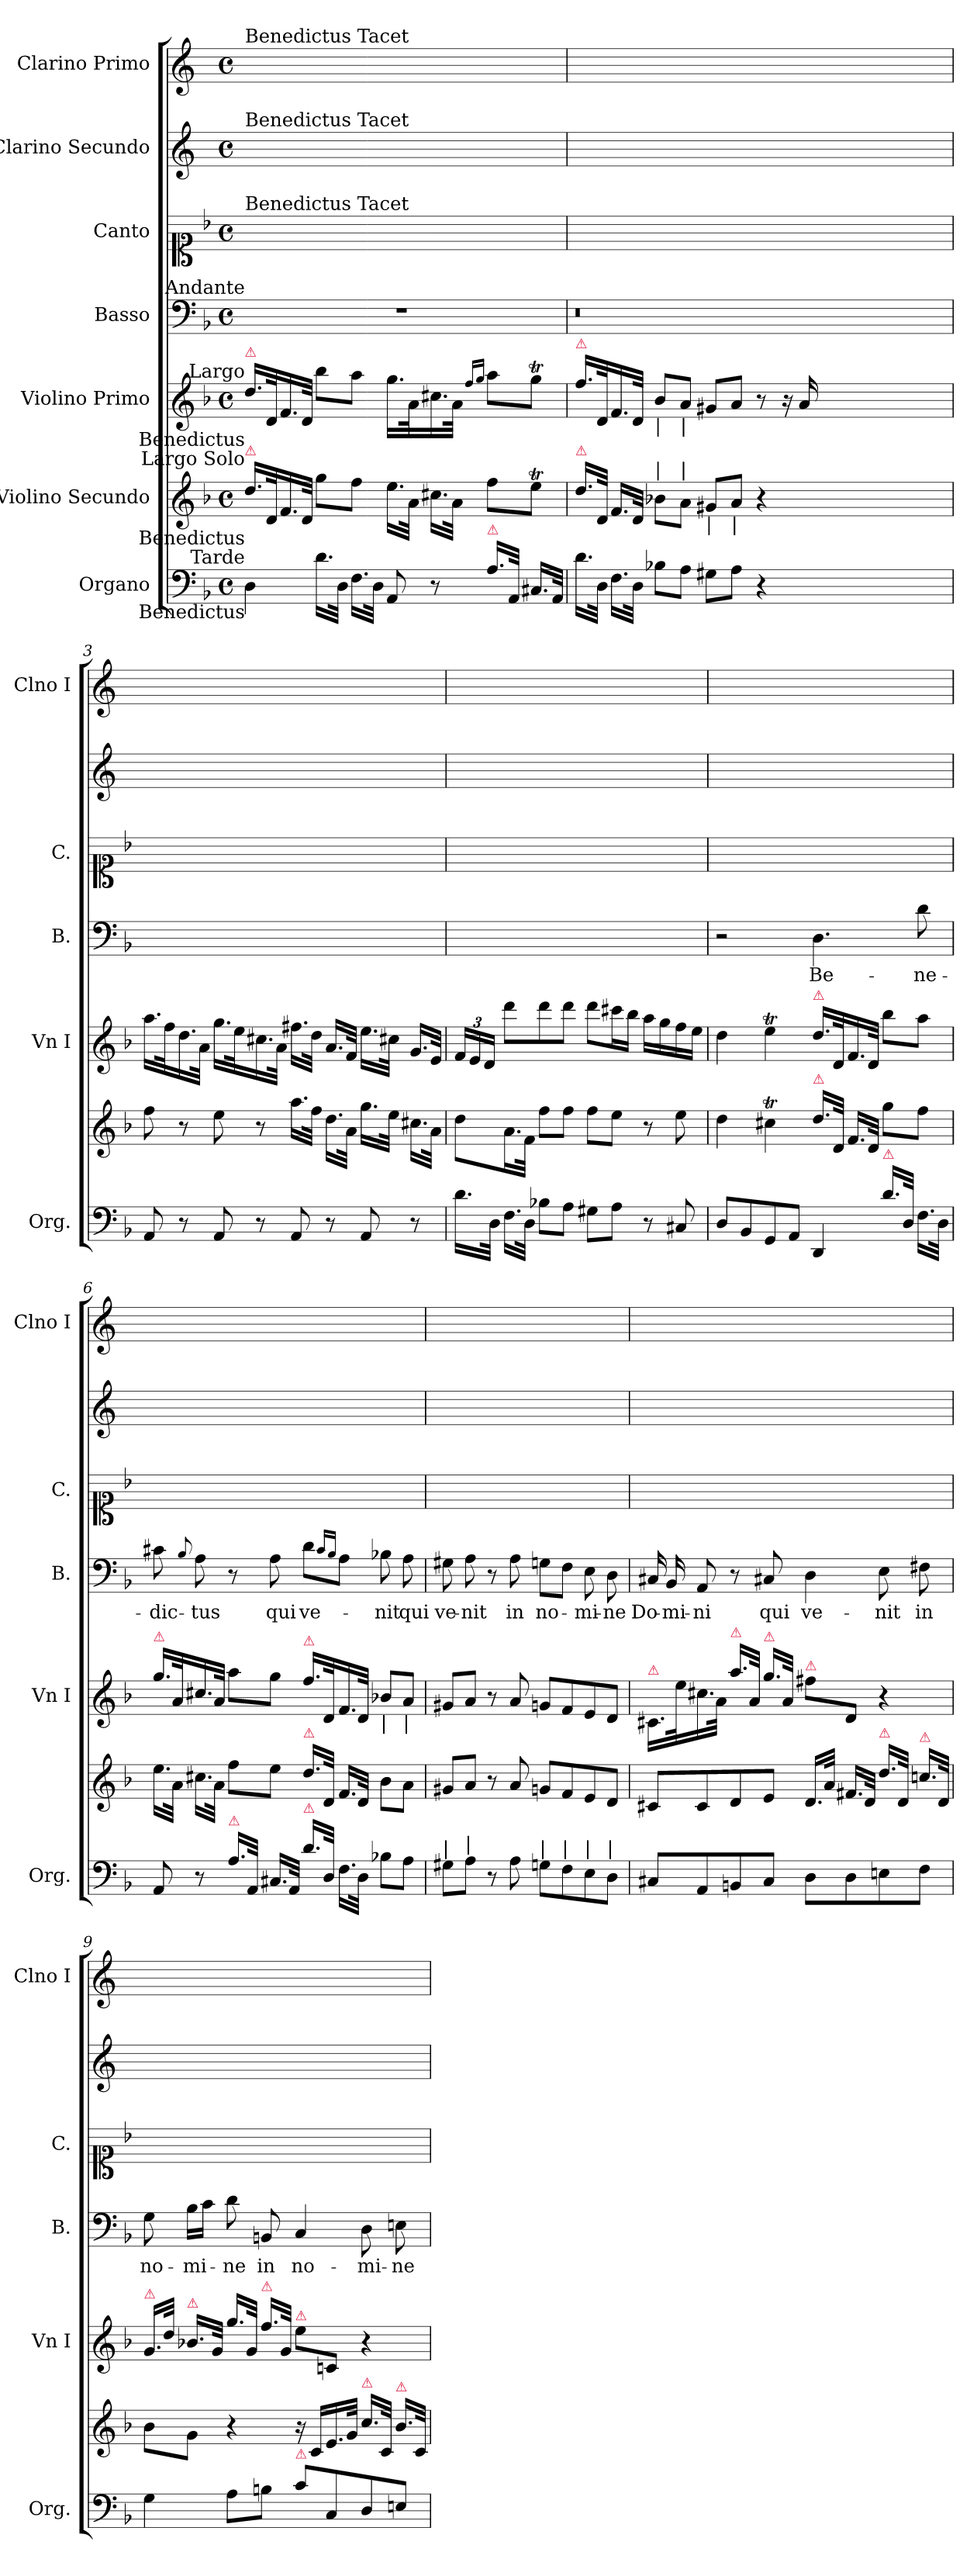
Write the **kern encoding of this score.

**kern	**kern	**dynam	**kern	**dynam	**kern	**text	**kern	**kern	**kern
*part7	*part6	*part6	*part5	*part5	*part4	*part4	*part3	*part2	*part1
*staff7	*staff6	*staff6	*staff5	*staff5	*staff4	*staff4	*staff3	*staff2	*staff1
*I"Organo	*I"Violino Secundo	*	*I"Violino Primo	*	*I"Basso	*	*I"Canto	*I"Clarino Secundo	*I"Clarino Primo
*I'Org.	*	*	*I'Vn I	*	*I'B.	*	*I'C.	*	*I'Clno I
*clefF4	*clefG2	*	*clefG2	*	*clefF4	*	*clefC1	*clefG2	*clefG2
*	*	*	*	*	*	*	*	*ITrd-1c-2	*ITrd-1c-2
*k[b-]	*k[b-]	*	*k[b-]	*	*k[b-]	*	*k[b-]	*k[f#c#]	*k[f#c#]
*	*	*	*	*	*	*	*	*D:	*D:
*M4/4	*M4/4	*	*M4/4	*	*M4/4	*	*M4/4	*M4/4	*M4/4
*met(c)	*met(c)	*	*met(c)	*	*met(c)	*	*met(c)	*met(c)	*met(c)
=1	=1	=1	=1	=1	=1	=1	=1	=1	=1
!	!	!	!	!	!	!	!	!	!LO:TX:a:t=Benedictus Tacet
!	!	!	!	!	!	!	!	!LO:TX:a:t=Benedictus Tacet	!
!	!	!	!	!	!	!	!LO:TX:a:t=Benedictus Tacet	!	!
!	!	!	!	!	!LO:TX:a:rj:t=Andante	!	!	!	!
!	!	!	!LO:TX:a:color=crimson:t=⚠	!	!	!	!	!	!
!	!	!	!LO:TX:b:rj:t=Benedictus	!	!	!	!	!	!
!	!	!	!LO:TX:a:rj:t=Largo	!	!	!	!	!	!
!	!LO:TX:a:color=crimson:t=⚠	!	!	!	!	!	!	!	!
!	!LO:TX:b:rj:t=Benedictus	!	!	!	!	!	!	!	!
!	!LO:TX:a:rj:t=Largo Solo	!	!	!	!	!	!	!	!
!LO:TX:b:rj:t=Benedictus	!	!	!	!	!	!	!	!	!
!LO:TX:a:rj:t=Tarde	!	!	!	!	!	!	!	!	!
4D\	16.dd\LL	.	16.dd\LL	.	1r	.	1ryy	1ryy	1ryy
.	32d/K	.	32d/K	.	.	.	.	.	.
.	16.f/	.	16.f/	.	.	.	.	.	.
.	32d/JJk	.	32d/JJk	.	.	.	.	.	.
16.d\LL	8gg\L	.	8bb-\L	.	.	.	.	.	.
32D\JJk	.	.	.	.	.	.	.	.	.
16.F\LL	8ff\J	.	8aa\J	.	.	.	.	.	.
32D\JJk	.	.	.	.	.	.	.	.	.
8AA/	16.ee\LL	.	16.gg\LL	.	.	.	.	.	.
.	32a\JJk	.	32a\K	.	.	.	.	.	.
8r	16.cc#X\LL	.	16.cc#X\	.	.	.	.	.	.
.	32a\JJk	.	32a\JJk	.	.	.	.	.	.
.	.	.	16qqff/LL	.	.	.	.	.	.
.	.	.	16qqgg/JJ	.	.	.	.	.	.
!LO:TX:a:color=crimson:t=⚠	!	!	!	!	!	!	!	!	!
16.A\LL	8ff\L	.	8aa\L	.	.	.	.	.	.
32AA/JJk	.	.	.	.	.	.	.	.	.
16.C#X/LL	8eet\J	.	8ggT\J	.	.	.	.	.	.
32AA/JJk	.	.	.	.	.	.	.	.	.
=2	=2	=2	=2	=2	=2	=2	=2	=2	=2
!	!	!	!LO:TX:a:color=crimson:t=⚠	!	!	!	!	!	!
!	!LO:TX:a:color=crimson:t=⚠	!	!	!	!	!	!	!	!
16.d\LL	16.dd\LL	.	16.ff\LL	.	0.r	.	1ryy	1ryy	1ryy
32D\JJk	32d/JJk	.	32d/K	.	.	.	.	.	.
16.F\LL	16.f/LL	.	16.f/	.	.	.	.	.	.
32D\JJk	32d/JJk	.	32d/JJk	.	.	.	.	.	.
!	!	!	!LO:TX:b:t=|	!	!	!	!	!	!
!	!LO:TX:a:t=|	!	!	!	!	!	!	!	!
8B-X\L	8b-X\L	.	8b-/L	.	.	.	.	.	.
!	!	!	!LO:TX:b:t=|	!	!	!	!	!	!
!	!LO:TX:a:t=|	!	!	!	!	!	!	!	!
8A\J	8a\J	.	8a/J	.	.	.	.	.	.
!	!LO:TX:b:t=|	!	!	!	!	!	!	!	!
8G#X\L	8g#X/L	.	8g#X/L	.	.	.	.	.	.
!	!LO:TX:b:t=|	!	!	!	!	!	!	!	!
8A\J	8a/J	.	8a/J	.	.	.	.	.	.
4r	4r	.	8r	.	.	.	.	.	.
.	.	.	16r	.	.	.	.	.	.
.	.	.	16a/	.	.	.	.	.	.
0ryy	0ryy	.	0ryy	.	.	.	0ryy	0ryy	0ryy
=3	=3	=3	=3	=3	=3	=3	=3	=3	=3
8AA/	8ff\	.	16.aa\LL	.	1ryy	.	1ryy	1ryy	1ryy
.	.	.	32ff\K	.	.	.	.	.	.
8r	8r	.	16.dd\	.	.	.	.	.	.
.	.	.	32a\JJk	.	.	.	.	.	.
8AA/	8ee\	.	16.gg\LL	.	.	.	.	.	.
.	.	.	32ee\K	.	.	.	.	.	.
8r	8r	.	16.cc#X\	.	.	.	.	.	.
.	.	.	32a\JJk	.	.	.	.	.	.
8AA/	16.aa\LL	.	16.ff#X\LL	.	.	.	.	.	.
.	32ff\JJk	.	32dd\JJk	.	.	.	.	.	.
8r	16.dd\LL	.	16.a/LL	.	.	.	.	.	.
.	32a\JJk	.	32f/JJk	.	.	.	.	.	.
8AA/	16.gg\LL	.	16.ee\LL	.	.	.	.	.	.
.	32ee\JJk	.	32cc#X\JJk	.	.	.	.	.	.
8r	16.cc#X\LL	.	16.g/LL	.	.	.	.	.	.
.	32a\JJk	.	32e/JJk	.	.	.	.	.	.
=4	=4	=4	=4	=4	=4	=4	=4	=4	=4
16.d\LL	8dd\L	.	24f/LL	.	1ryy	.	1ryy	1ryy	1ryy
.	.	.	24e/	.	.	.	.	.	.
.	.	.	24d/JJ	.	.	.	.	.	.
32D\JJk	.	.	.	.	.	.	.	.	.
16.F\LL	16.a\L	.	8ddd\L	.	.	.	.	.	.
32D\JJk	32f\JJk	.	.	.	.	.	.	.	.
8B-X\L	8ff\L	.	8ddd\	.	.	.	.	.	.
8A\J	8ff\J	.	8ddd\J	.	.	.	.	.	.
8G#X\L	8ff\L	.	8ddd\L	.	.	.	.	.	.
8A\J	8ee\J	.	16ccc#X\L	.	.	.	.	.	.
.	.	.	16bb-\JJ	.	.	.	.	.	.
8r	8r	.	16aa\LL	.	.	.	.	.	.
.	.	.	16gg\	.	.	.	.	.	.
8C#X/	8ee\	.	16ff\	.	.	.	.	.	.
.	.	.	16ee\JJ	.	.	.	.	.	.
=5	=5	=5	=5	=5	=5	=5	=5	=5	=5
8D/L	4dd\	.	4dd\	.	2r	.	1ryy	1ryy	1ryy
8BB-/	.	.	.	.	.	.	.	.	.
8GG/	4cc#Xt\	.	4eet\	.	.	.	.	.	.
8AA/J	.	.	.	.	.	.	.	.	.
!	!	!	!LO:TX:a:color=crimson:t=⚠	!	!	!	!	!	!
!	!LO:TX:a:color=crimson:t=⚠	!	!	!	!	!	!	!	!
!	!	!LO:DY:a	!	!LO:DY:a	!	!	!	!	!
4DD/	16.dd\LL	p&colon;	16.dd\LL	pia	4.D\	Be-	.	.	.
.	32d/JJk	.	32d/K	.	.	.	.	.	.
.	16.f/LL	.	16.f/	.	.	.	.	.	.
.	32d/JJk	.	32d/JJk	.	.	.	.	.	.
!LO:TX:a:color=crimson:t=⚠	!	!	!	!	!	!	!	!	!
16.d\LL	8gg\L	.	8bb-\L	.	.	.	.	.	.
32D/JJk	.	.	.	.	.	.	.	.	.
16.F\LL	8ff\J	.	8aa\J	.	8d\	-ne-	.	.	.
32D\JJk	.	.	.	.	.	.	.	.	.
=6	=6	=6	=6	=6	=6	=6	=6	=6	=6
!	!	!	!LO:TX:a:color=crimson:t=⚠	!	!	!	!	!	!
8AA/	16.ee\LL	.	16.gg\LL	.	8c#X\	-dic-	1ryy	1ryy	1ryy
.	32a\JJk	.	32a/K	.	.	.	.	.	.
.	.	.	.	.	8qqB-/	.	.	.	.
8r	16.cc#X\LL	.	16.cc#X/	.	8A\	-tus	.	.	.
.	32a\JJk	.	32a/JJk	.	.	.	.	.	.
!LO:TX:a:color=crimson:t=⚠	!	!	!	!	!	!	!	!	!
16.A\LL	8ff\L	.	8aa\L	.	8r	.	.	.	.
32AA/JJk	.	.	.	.	.	.	.	.	.
16.C#X/LL	8ee\J	.	8gg\J	.	8A\	qui	.	.	.
32AA/JJk	.	.	.	.	.	.	.	.	.
!	!	!	!LO:TX:a:color=crimson:t=⚠	!	!	!	!	!	!
!	!LO:TX:a:color=crimson:t=⚠	!	!	!	!	!	!	!	!
!LO:TX:a:color=crimson:t=⚠	!	!	!	!	!	!	!	!	!
16.d\LL	16.dd\LL	.	16.ff\LL	.	8d\L	ve-	.	.	.
32D/JJk	32d/JJk	.	32d/K	.	.	.	.	.	.
.	.	.	.	.	16qqc#/LL	.	.	.	.
.	.	.	.	.	16qqB-/JJ	.	.	.	.
16.F\LL	16.f/LL	.	16.f/	.	8A\J	.	.	.	.
32D\JJk	32d/JJk	.	32d/JJk	.	.	.	.	.	.
!	!	!	!LO:TX:b:t=|	!	!	!	!	!	!
8B-X\L	8b-\L	.	8b-X/L	.	8B-X\	-nit	.	.	.
!	!	!	!LO:TX:b:t=|	!	!	!	!	!	!
8A\J	8a\J	.	8a/J	.	8A\	qui	.	.	.
=7	=7	=7	=7	=7	=7	=7	=7	=7	=7
!LO:TX:a:t=|	!	!	!	!	!	!	!	!	!
8G#X\L	8g#X/L	.	8g#X/L	.	8G#X\	ve-	1ryy	1ryy	1ryy
!LO:TX:a:t=|	!	!	!	!	!	!	!	!	!
8A\J	8a/J	.	8a/J	.	8A\	-nit	.	.	.
8r	8r	.	8r	.	8r	.	.	.	.
8A\	8a/	.	8a/	.	8A\	in	.	.	.
!LO:TX:a:t=|	!	!	!	!	!	!	!	!	!
8Gn\L	8gn/L	.	8gn/L	.	8Gn\L	no-	.	.	.
!LO:TX:a:t=|	!	!	!	!	!	!	!	!	!
8F\	8f/	.	8f/	.	8F\J	.	.	.	.
!LO:TX:a:t=|	!	!	!	!	!	!	!	!	!
8E\	8e/	.	8e/	.	8E\	-mi-	.	.	.
!LO:TX:a:t=|	!	!	!	!	!	!	!	!	!
8D\J	8d/J	.	8d/J	.	8D\	-ne	.	.	.
=8	=8	=8	=8	=8	=8	=8	=8	=8	=8
!	!	!	!LO:TX:a:color=crimson:t=⚠	!	!	!	!	!	!
8C#X/L	8c#X/L	.	16.c#X/LL	.	16C#X/	Do-	1ryy	1ryy	1ryy
.	.	.	.	.	16BB-/	-mi-	.	.	.
.	.	.	32ee\K	.	.	.	.	.	.
8AA/	8c#/	.	16.cc#X\	.	8AA/	-ni	.	.	.
.	.	.	32a\JJk	.	.	.	.	.	.
!	!	!	!LO:TX:a:color=crimson:t=⚠	!	!	!	!	!	!
8BBn/	8d/	.	16.aa\LL	.	8r	.	.	.	.
.	.	.	32a/JJk	.	.	.	.	.	.
!	!	!	!LO:TX:a:color=crimson:t=⚠	!	!	!	!	!	!
8C#/J	8e/J	.	16.gg\LL	.	8C#X/	qui	.	.	.
.	.	.	32a/JJk	.	.	.	.	.	.
!	!	!	!LO:TX:a:color=crimson:t=⚠	!	!	!	!	!	!
8D\L	16.d/LL	.	8ff#X\L	.	4D\	ve-	.	.	.
.	32a/JJk	.	.	.	.	.	.	.	.
8D\	16.f#X/LL	.	8d/J	.	.	.	.	.	.
.	32d/JJk	.	.	.	.	.	.	.	.
!	!LO:TX:a:color=crimson:t=⚠	!	!	!	!	!	!	!	!
8En\	16.dd\LL	.	4r	.	8E\	-nit	.	.	.
.	32d/JJk	.	.	.	.	.	.	.	.
!	!LO:TX:a:color=crimson:t=⚠	!	!	!	!	!	!	!	!
8F\J	16.ccn\LL	.	.	.	8F#X\	in	.	.	.
.	32d/JJk	.	.	.	.	.	.	.	.
=9	=9	=9	=9	=9	=9	=9	=9	=9	=9
!	!	!	!LO:TX:a:color=crimson:t=⚠	!	!	!	!	!	!
4G\	8b-\L	.	16.g/LL	.	8G\	no-	1ryy	1ryy	1ryy
.	.	.	32dd\JJk	.	.	.	.	.	.
!	!	!	!LO:TX:a:color=crimson:t=⚠	!	!	!	!	!	!
.	8g\J	.	16.b-X\LL	.	16B-\LL	-mi-	.	.	.
.	.	.	.	.	16c\JJ	.	.	.	.
.	.	.	32g/JJk	.	.	.	.	.	.
8A\L	4r	.	16.gg\LL	.	8d\	-ne	.	.	.
.	.	.	32g/JJk	.	.	.	.	.	.
!	!	!	!LO:TX:a:color=crimson:t=⚠	!	!	!	!	!	!
8Bn\J	.	.	16.ff\LL	.	8BBn/	in	.	.	.
.	.	.	32g/JJk	.	.	.	.	.	.
!	!	!	!LO:TX:a:color=crimson:t=⚠	!	!	!	!	!	!
!LO:TX:a:color=crimson:t=⚠	!	!	!	!	!	!	!	!	!
8c\L	16r	.	8ee\L	.	4C/	no-	.	.	.
.	16c/LL	.	.	.	.	.	.	.	.
8C/	16.e/	.	8cn/J	.	.	.	.	.	.
.	32g/JJk	.	.	.	.	.	.	.	.
!	!LO:TX:a:color=crimson:t=⚠	!	!	!	!	!	!	!	!
8D/	16.cc\LL	.	4r	.	8D\	-mi-	.	.	.
.	32c/JJk	.	.	.	.	.	.	.	.
!	!LO:TX:a:color=crimson:t=⚠	!	!	!	!	!	!	!	!
8En/J	16.b-\LL	.	.	.	8En\	-ne	.	.	.
.	32c/JJk	.	.	.	.	.	.	.	.
=	=	=	=	=	=	=	=	=	=
*-	*-	*-	*-	*-	*-	*-	*-	*-	*-
